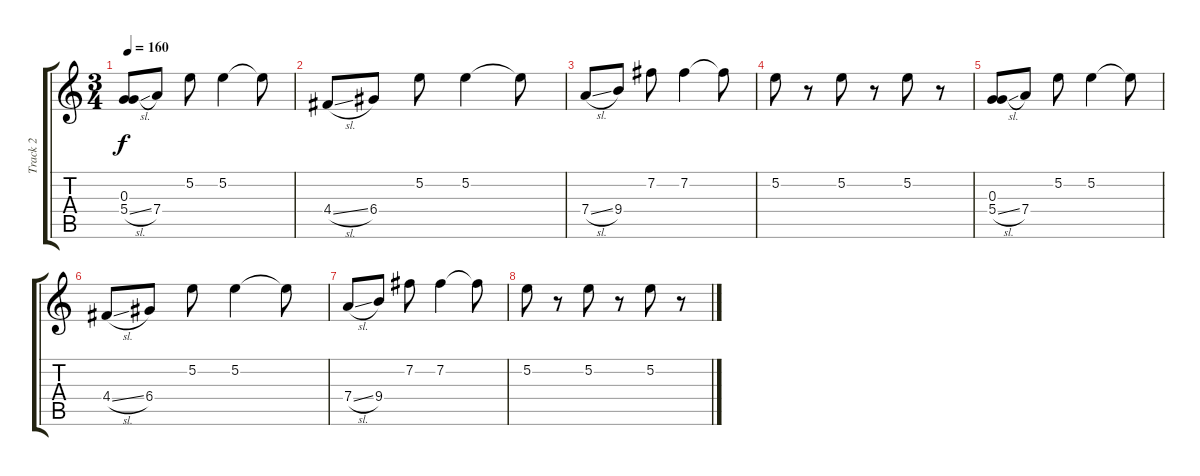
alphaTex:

\track ("Track 2" "Track 2") {instrument distortionguitar}
\staff {score tabs}
\tuning (E4 B3 G3 D3 A2 E2) {hide}
\ts (3 4)
\tempo 160
\clef g2
\ks c
(0.3 5.4{sl}).8{dy f} 7.4.8 5.2.8 5.2.4 5.2{t}.8 |
4.4{sl}.8 6.4.8 5.2.8 5.2.4 5.2{t}.8 |
7.4{sl}.8 9.4.8 7.2.8 7.2.4 7.2{t}.8 |
5.2.8 r.8 5.2.8 r.8 5.2.8 r.8 |
(0.3 5.4{sl}).8 7.4.8 5.2.8 5.2.4 5.2{t}.8 |
4.4{sl}.8 6.4.8 5.2.8 5.2.4 5.2{t}.8 |
7.4{sl}.8 9.4.8 7.2.8 7.2.4 7.2{t}.8 |
5.2.8 r.8 5.2.8 r.8 5.2.8 r.8
